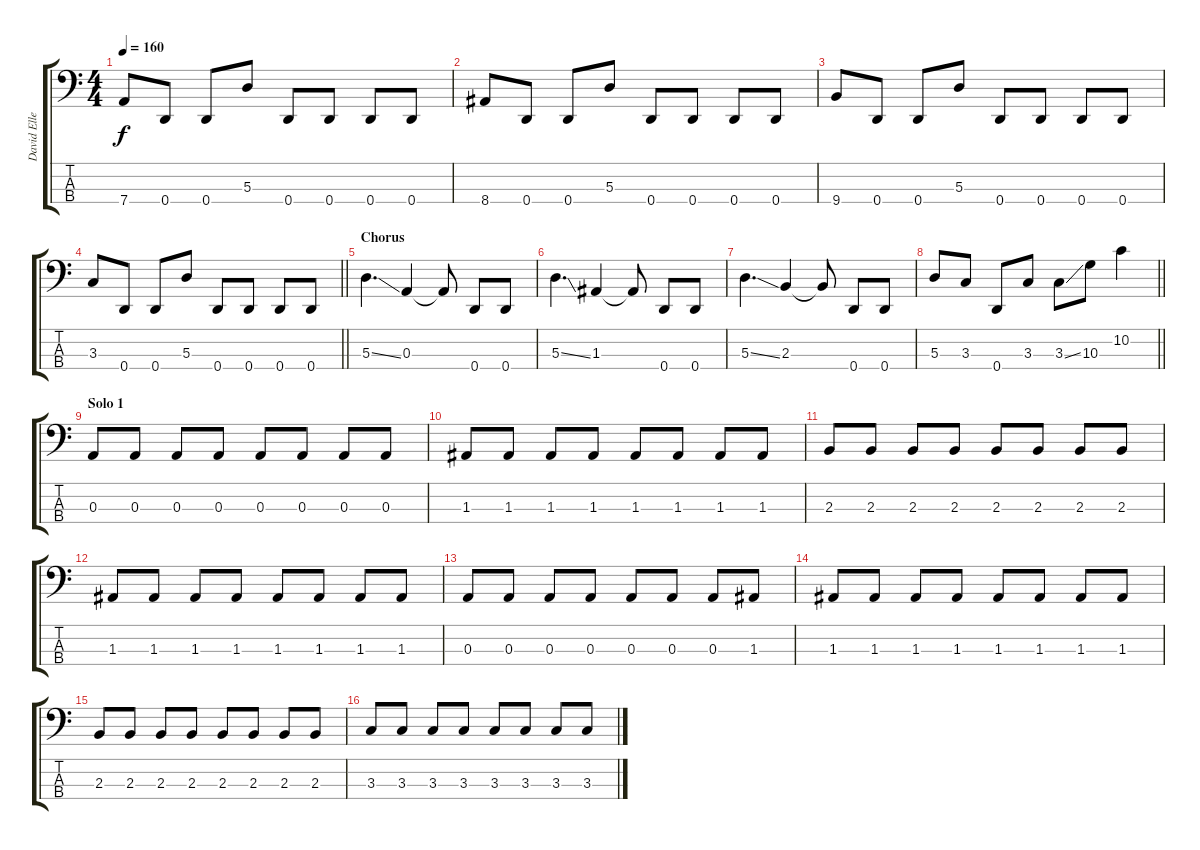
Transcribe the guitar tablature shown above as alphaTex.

\track ("David Ellefson" "David Elle") {instrument electricbasspick}
\staff {score tabs}
\tuning (G2 D2 A1 D1) {hide}
\ts (4 4)
\tempo 160
\clef f4
\ks c
7.4.8{dy f} 0.4.8 0.4.8 5.3.8 0.4.8 0.4.8 0.4.8 0.4.8 |
8.4.8 0.4.8 0.4.8 5.3.8 0.4.8 0.4.8 0.4.8 0.4.8 |
9.4.8 0.4.8 0.4.8 5.3.8 0.4.8 0.4.8 0.4.8 0.4.8 |
\barLineRight lightlight
3.3.8 0.4.8 0.4.8 5.3.8 0.4.8 0.4.8 0.4.8 0.4.8 |
\section ("" "Chorus")
5.3{ss}.4{d} 0.3.4 0.3{t}.8 0.4.8 0.4.8 |
5.3{ss}.4{d} 1.3.4 1.3{t}.8 0.4.8 0.4.8 |
5.3{ss}.4{d} 2.3.4 2.3{t}.8 0.4.8 0.4.8 |
\barLineRight lightlight
5.3.8 3.3.8 0.4.8 3.3.8 3.3{ss}.8 10.3.8 10.2.4 |
\section ("" "Solo 1")
0.3.8 0.3.8 0.3.8 0.3.8 0.3.8 0.3.8 0.3.8 0.3.8 |
1.3.8 1.3.8 1.3.8 1.3.8 1.3.8 1.3.8 1.3.8 1.3.8 |
2.3.8 2.3.8 2.3.8 2.3.8 2.3.8 2.3.8 2.3.8 2.3.8 |
1.3.8 1.3.8 1.3.8 1.3.8 1.3.8 1.3.8 1.3.8 1.3.8 |
0.3.8 0.3.8 0.3.8 0.3.8 0.3.8 0.3.8 0.3.8 1.3.8 |
1.3.8 1.3.8 1.3.8 1.3.8 1.3.8 1.3.8 1.3.8 1.3.8 |
2.3.8 2.3.8 2.3.8 2.3.8 2.3.8 2.3.8 2.3.8 2.3.8 |
3.3.8 3.3.8 3.3.8 3.3.8 3.3.8 3.3.8 3.3.8 3.3.8
